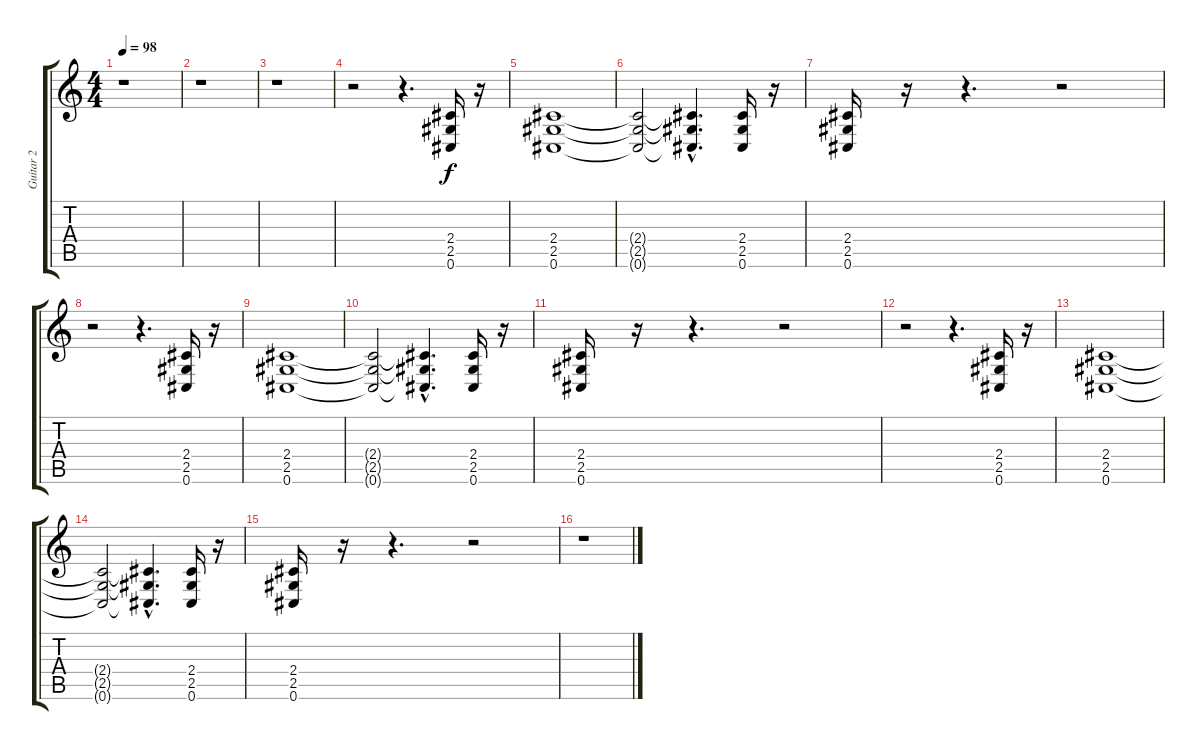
\track ("Guitar 2" "Guitar 2") {instrument overdrivenguitar}
\staff {score tabs}
\tuning (Db4 Ab3 E3 B2 Gb2 Db2) {hide}
\ts (4 4)
\tempo 98
\clef g2
\ks c
r.1{dy f instrument overdrivenguitar} |
r.1 |
r.1 |
r.2 r.4{d} (2.4 2.5 0.6).16 r.16 |
(2.4 2.5 0.6).1 |
(2.4{t} 2.5{t} 0.6{t}).2 (2.4{hac t} 2.5{hac t} 0.6{hac t}).4{d} (2.4 2.5 0.6).16 r.16 |
(2.4 2.5 0.6).16 r.16 r.4{d} r.2 |
r.2 r.4{d} (2.4 2.5 0.6).16 r.16 |
(2.4 2.5 0.6).1 |
(2.4{t} 2.5{t} 0.6{t}).2 (2.4{hac t} 2.5{hac t} 0.6{hac t}).4{d} (2.4 2.5 0.6).16 r.16 |
(2.4 2.5 0.6).16 r.16 r.4{d} r.2 |
r.2 r.4{d} (2.4 2.5 0.6).16 r.16 |
(2.4 2.5 0.6).1 |
(2.4{t} 2.5{t} 0.6{t}).2 (2.4{hac t} 2.5{hac t} 0.6{hac t}).4{d} (2.4 2.5 0.6).16 r.16 |
(2.4 2.5 0.6).16 r.16 r.4{d} r.2 |
r.1
